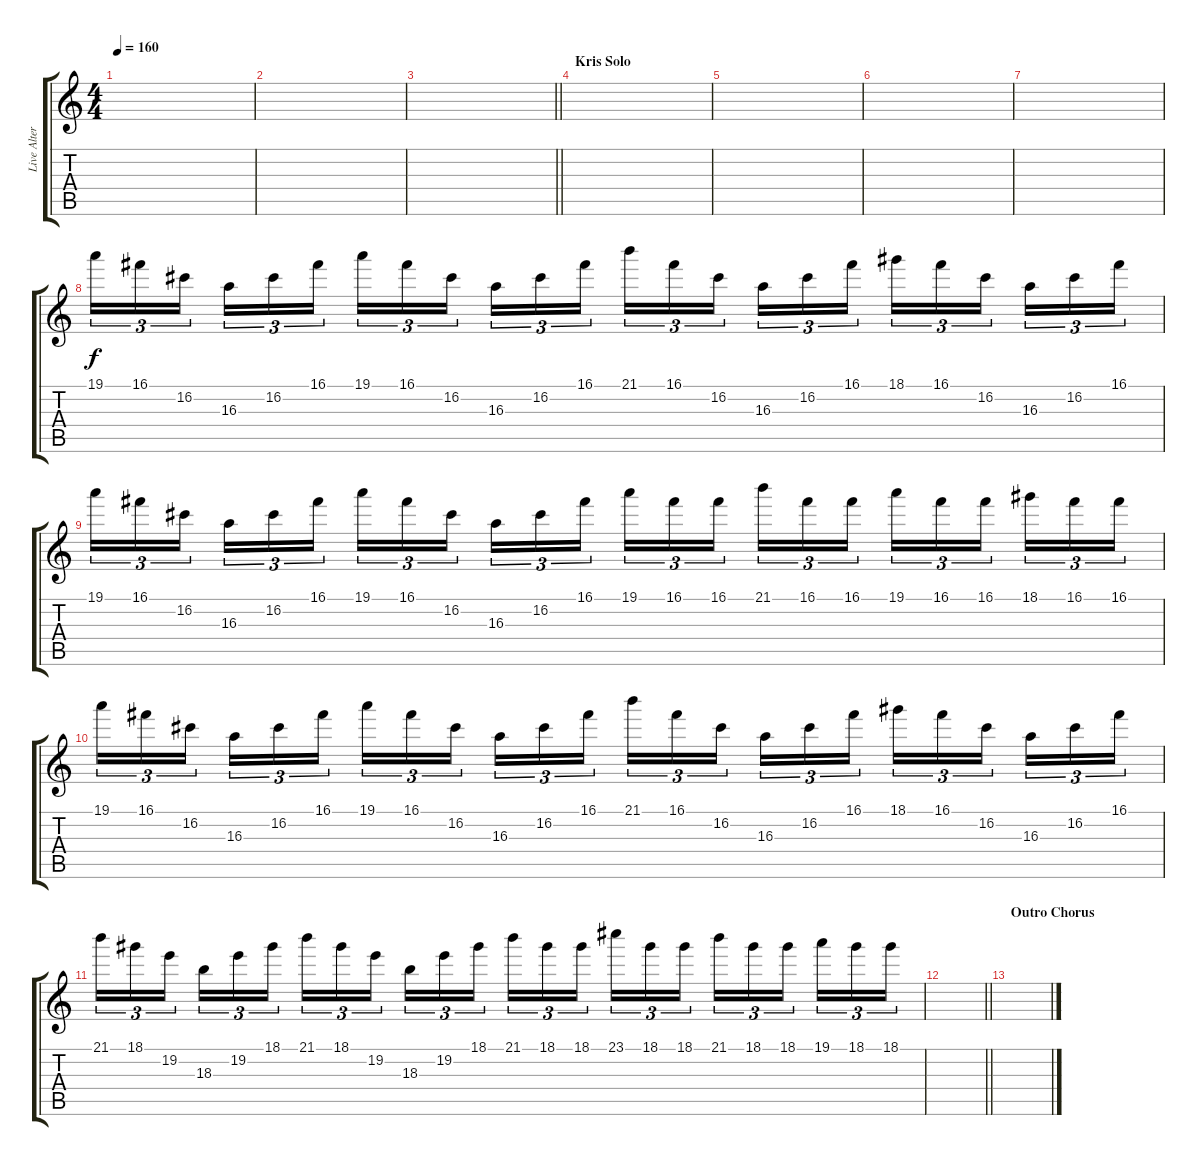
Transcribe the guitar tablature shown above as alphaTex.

\track ("Live Alternative Solo" "Live Alter") {instrument distortionguitar}
\staff {score tabs}
\tuning (D4 A3 F3 C3 G2 D2) {hide}
\ts (4 4)
\tempo 160
\clef g2
\ks c
|
|
\barLineRight lightlight
|
\section ("" "Kris Solo")
|
|
|
|
19.1.16{tu (3 2)} 16.1.16{tu (3 2)} 16.2.16{tu (3 2) beam splitsecondary} 16.3.16{tu (3 2)} 16.2.16{tu (3 2)} 16.1.16{tu (3 2)} 19.1.16{tu (3 2)} 16.1.16{tu (3 2)} 16.2.16{tu (3 2) beam splitsecondary} 16.3.16{tu (3 2)} 16.2.16{tu (3 2)} 16.1.16{tu (3 2)} 21.1.16{tu (3 2)} 16.1.16{tu (3 2)} 16.2.16{tu (3 2) beam splitsecondary} 16.3.16{tu (3 2)} 16.2.16{tu (3 2)} 16.1.16{tu (3 2)} 18.1.16{tu (3 2)} 16.1.16{tu (3 2)} 16.2.16{tu (3 2) beam splitsecondary} 16.3.16{tu (3 2)} 16.2.16{tu (3 2)} 16.1.16{tu (3 2)} |
19.1.16{tu (3 2)} 16.1.16{tu (3 2)} 16.2.16{tu (3 2) beam splitsecondary} 16.3.16{tu (3 2)} 16.2.16{tu (3 2)} 16.1.16{tu (3 2)} 19.1.16{tu (3 2)} 16.1.16{tu (3 2)} 16.2.16{tu (3 2) beam splitsecondary} 16.3.16{tu (3 2)} 16.2.16{tu (3 2)} 16.1.16{tu (3 2)} 19.1.16{tu (3 2)} 16.1.16{tu (3 2)} 16.1.16{tu (3 2) beam splitsecondary} 21.1.16{tu (3 2)} 16.1.16{tu (3 2)} 16.1.16{tu (3 2)} 19.1.16{tu (3 2)} 16.1.16{tu (3 2)} 16.1.16{tu (3 2) beam splitsecondary} 18.1.16{tu (3 2)} 16.1.16{tu (3 2)} 16.1.16{tu (3 2)} |
19.1.16{tu (3 2)} 16.1.16{tu (3 2)} 16.2.16{tu (3 2) beam splitsecondary} 16.3.16{tu (3 2)} 16.2.16{tu (3 2)} 16.1.16{tu (3 2)} 19.1.16{tu (3 2)} 16.1.16{tu (3 2)} 16.2.16{tu (3 2) beam splitsecondary} 16.3.16{tu (3 2)} 16.2.16{tu (3 2)} 16.1.16{tu (3 2)} 21.1.16{tu (3 2)} 16.1.16{tu (3 2)} 16.2.16{tu (3 2) beam splitsecondary} 16.3.16{tu (3 2)} 16.2.16{tu (3 2)} 16.1.16{tu (3 2)} 18.1.16{tu (3 2)} 16.1.16{tu (3 2)} 16.2.16{tu (3 2) beam splitsecondary} 16.3.16{tu (3 2)} 16.2.16{tu (3 2)} 16.1.16{tu (3 2)} |
21.1.16{tu (3 2)} 18.1.16{tu (3 2)} 19.2.16{tu (3 2) beam splitsecondary} 18.3.16{tu (3 2)} 19.2.16{tu (3 2)} 18.1.16{tu (3 2)} 21.1.16{tu (3 2)} 18.1.16{tu (3 2)} 19.2.16{tu (3 2) beam splitsecondary} 18.3.16{tu (3 2)} 19.2.16{tu (3 2)} 18.1.16{tu (3 2)} 21.1.16{tu (3 2)} 18.1.16{tu (3 2)} 18.1.16{tu (3 2) beam splitsecondary} 23.1.16{tu (3 2)} 18.1.16{tu (3 2)} 18.1.16{tu (3 2)} 21.1.16{tu (3 2)} 18.1.16{tu (3 2)} 18.1.16{tu (3 2) beam splitsecondary} 19.1.16{tu (3 2)} 18.1.16{tu (3 2)} 18.1.16{tu (3 2)} |
\barLineRight lightlight
|
\section ("" "Outro Chorus")
